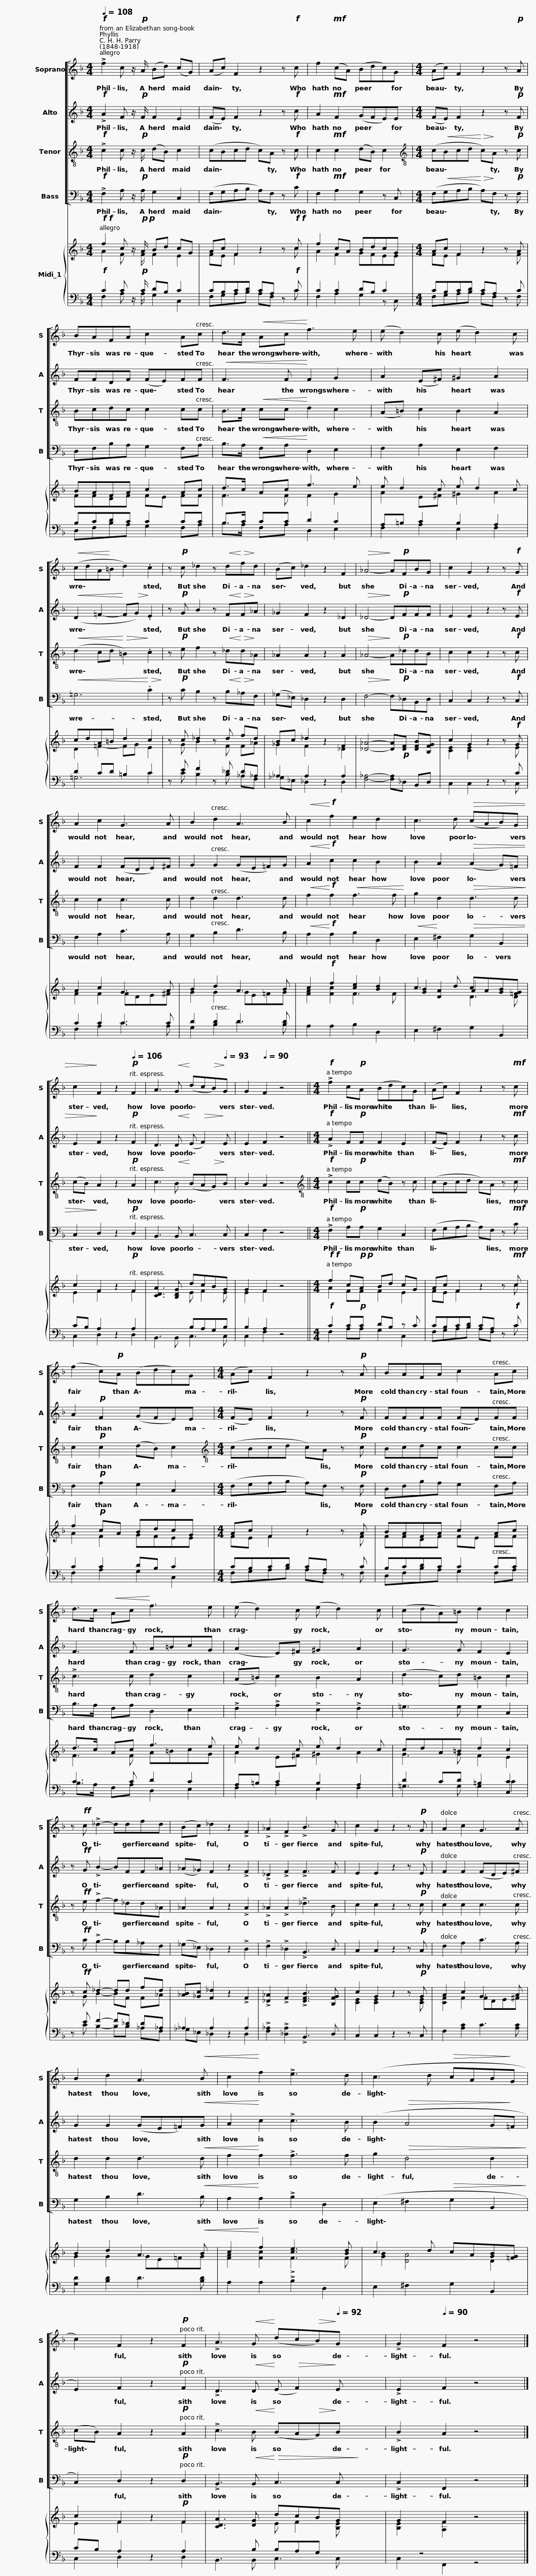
X:1
%%score [ 1 2 3 4 ] { ( 5 6 ) | ( 7 8 ) }
L:1/8
Q:1/4=108
M:4/4
I:linebreak $
K:F
V:1 treble
V:2 treble
V:3 treble-8
V:4 bass
V:5 treble
V:6 treble
V:7 bass
V:8 bass
V:1
!f! !>!f2 c z/!p! A/ (Bd) (cG) | (Ac) F2 z2 z!f! c | f2!mf! (cA) (Bdc)G |$[M:4/4] (Ac) F2 z2 z!p! A | BAFA c2 Ac | %5
 d>c!<(! Ac!<)! f3 e |$ (e d2) c (e d2) c |!<(! (cdA!<)!=B d2) .c2 | z!p! c _d2 z!<(! d!<)!!>(!f!>)!d | (Bc) _d2 z2 F2 |$ %10
!>(! _A4-!>)! A!p!FBG | c2 G2 z2 z!f! G | A2 c2 G3 A | B2 d2 A3 B |$!<(! c2!<)!!f! f2 e2 d2 | %15
 c3 d!>(! (cAB)G | c2!>)! F2 z2!p![Q:1/4=106] F2 |[Q:1/4=102] A3[Q:1/4=99]!<(! G!<)![Q:1/4=97] (d[Q:1/4=96]c[Q:1/4=94]!>(!B)!>)![Q:1/4=93]G |[Q:1/4=91] G2[Q:1/4=90] F2 z4 ||$[M:4/4]!f! !>!f2 c!p!A (Bdc)G | %20
 (Ac) F2 z2 z!mf! c | (f2 c)!p!A (Bdc)G |$[M:4/4] (Ac) F2 z2 z!p! A | BAFA c2 Ac | d>c!<(! Ac!<)! f3 e |$ %25
 (e d2) c (e d2) c | (cdA)=B d2 c2 | z!ff! c !>!_d2- ddfd | (Bc) _d2 z2 !>!F2 |$ !>!_A2 !>!F2 !>!B3 G | %30
 c2 G2 z2 z!p! G | A2 c2 G3 A | B2 d2 A3!<(! B | c2!<)! f2 !>!e3 d |$ (c3 d!>(! cAB!>)!G | %35
 c2) F2 z2!p! F2 |[Q:1/4=98] !>!A3[Q:1/4=96]!<(! G!<)![Q:1/4=95] (d[Q:1/4=94]c[Q:1/4=93]!>(!B)!>)![Q:1/4=92]G x3 |[Q:1/4=90] !>!G2[Q:1/4=90] F2 z4 |] %38
V:2
!f! !>!A2 F z/!p! F/ F2 E2 | (FE) F2 z2 z!f! c | A2!mf! F2 (GFE)E |$[M:4/4] (FE) F2 z2 z!p! F | FFDF (FE)FF | %5
!<(! F3 F!<)! F2 G2 |$ A2 (E^F) ^G2 A2 |!<(! (D2 =F2-!<)! F!>(!G)!>)! .E2 | z!p! G B2 z!<(! F!<)!!>(!F!>)!_A | _G2 F2 z2 _D2 |$ %10
!>(! _D4-!>)! D!p!FFF | E2 E2 z2 z!f! E | F2 F2 (FDE)^F | G2 G2 (GE=F)G |$!<(! A2!<)!!f! c2 c2 B2 | %15
 B2 A2!>(! (A2 G)=F | E2!>)! F2 z2!p! F2 | D3!<(! D!<)! (E!>(! F2)!>)! E | E2 F2 z4 ||$[M:4/4]!f! !>!A2 F!p!F F2 E2 | %20
 (FE) F2 z2 z!mf! c | A2!p! F2 (GFE)E |$[M:4/4] (FE) F2 z2 z!p! F | FFFF (FE)FF | F3 F A=BcG |$ %25
 (A2 E)^F ^G2 A2 | G3 G F2 E2 | z!ff! G !>!B2- BFF_A | (_A_G) F2 z2 !>!F2 |$ !>!_D2 !>!F2 !>!F3 F | %30
 E2 E2 z2 z!p! E | F2 F2 (FDE)^F | G2 G2 (GE=F)!<(!G | A2!<)! c2 !>!c3 B |$ (B2!>(! A4 G!>)!=F | %35
 E2) F2 z2!p! F2 | !>!D3!<(! D!<)! (E!>(! F2)!>)! E x3 | !>!E2 F2 z4 |] %38
V:3
!f! !>!c2 c z/!p! c/ (dB) c2 | (cBcd c)A z!f! c | c2!mf! c2 (dB) c2 |$[M:4/4][K:treble-8] (c!<(!Bcd!<)!!>(! c)!>)!A z!p! c | Bcdc c2 cc | %5
 B>c!<(! cc!<)! d2 c2 |$ (A=B) c2 B2 A2 |!<(! (d2 cd!<)!!>(! =B2)!>)! .c2 | z!p! e f2 z!<(! _d!<)!!>(!d!>)!_A | _A2 A2 z2 A2 |$ %10
!>(! _A4-!>)! A!p!_ddB | c2 c2 z2 z!f! c | c2 c2 c3 c | d2 d2 d3 d |$!<(! f2!<)!!f! f2!<(! f3 f!<)! | %15
 g2 d2!>(! d3 d!>)! | (cB) A2 z2!p! A2 | c3!<(! B!<)! (BA!>(!G)!>)!B | B2 A2 z4 ||$[M:4/4][K:treble-8]!f! !>!c2 c!p!c (dB) z c | %20
 (cBcd c)A z!mf! c | c2!p! c2 (dB) c2 |$[M:4/4][K:treble-8] (cBcd c)A z!p! c | Bcdc c2 cc | !>!c3 c d2 c2 |$ %25
 (A=B) c2 B2 A2 | (d2 c)d =B2 c2 | z!ff! e !>!f2- f_dd_A | _A2 A2 z2 !>!A2 |$ !>!_A2 !>!A2 !>!_d3 B | %30
 c2 c2 z2 z!p! c | c2 c2 c3 c | d2 d2 d3!<(! d | f2!<)! f2 !>!f3 f |$ g2!>(! d4 d2!>)! | %35
 (cB) A2 z2!p! A2 | !>!c3!<(! B!<)! (BA!>(!G)!>)!B x3 | !>!B2 A2 z4 |] %38
V:4
!f! !>!F,2 A, z/!p! A,/ G,2 C,2 | (F,G,A,B, A,)F, z!f! C | F,2!mf! A,2 G,2 z C, |$[M:4/4] (F,!<(!G,A,B,!<)!!>(! A,)!>)!F, z!p! F, | D,F,B,A, G,2 F,A, | %5
 B,>A,!<(! F,A,!<)! D,2 E,2 |$ F,2 A,2 E,2 F,2 |!<(! =G,6!<)!!>(! .C2!>)! | z!p! C B,2 z!<(! B,!<)!!>(!_A,!>)!F, | (_G,_E,) _D,2 z2 D,2 |$ %10
!>(! F,4-!>)! F,!p!_D,B,,D, | C,2 C,2 z2 z!f! C, | F,2 A,2 C3 A, | G,2 B,2 D3 B, |$!<(! A,2!<)!!f! A,2 B,2 D,2 | %15
!<(! E,2!<)! ^F,2!>(! G,2 B,,2 | C,2!>)! D,2 z2!p! D,2 | B,,3 B,, C,3 C, | C,2 F,2 z4 ||$[M:4/4]!f! !>!F,2 A,!p!A, G,2 C,2 | %20
 (F,G,A,B, A,)F, z!mf! C | F,2!p! A,2 G,2 C,2 |$[M:4/4] (F,G,A,B, A,)F, z!p! F, | D,F,B,A, G,2 F,A, | B,>A, F,A, D,2 E,2 |$ %25
 !>!F,2 !>!A,2 !>!E,2 !>!F,2 | =G,3 G, G,2 C,2 | z!ff! C !>!B,2- B,B,_A,F, | (_G,_E,) _D,2 z2 !>!D,2 |$ !>!F,2 !>!_D,2 !>!B,,3 D, | %30
 C,2 C,2 z2 z!p! C, | F,2 A,2 C3 A, | G,2 B,2 D3!<(! B, | A,2!<)! A,2 !>!B,2 D,2 |$ (E,2 ^F,2!>(! G,2 B,,2!>)! | %35
 C,2) D,2 z2!p! D,2 | !>!B,,3!<(! B,,!<)!!>(! C,3 C,!>)! x3 | !>!C,2 F,,2 z4 |] %38
V:5
!f!!f! f2 c z/!p!!p! A/ Bd cG | Ac F2 z2 z!f!!f! c | f2 cA BdcG |$[M:4/4] Ac F2 z2 z A | BAFA c2 Ac | %5
 d>c Ac f3 e |$ e d2 c e d2 c | cdA=B d2 c2 | z c _d2 z d fd | Bc _d2 z2 F2 |$ %10
 [_D_A]4- [DA]!p![DF] [DFB][B,FG] | c2 G2 z2 z!f! G | A2 c2 G3 A | B2 d2 A3 B |$ c2!f! f2 [ce]2 [Bd]2 | %15
 c3 d cA[GB][=FG] | c2 F2 z2!p! F2 | [CDA]3 [B,DG] dcBG | G2 F2 z4 ||$[M:4/4]!f!!f! f2 c!p!!p!A Bd cG | %20
 Ac F2 z2 z!mf! c | f2!p! cA BdcG |$[M:4/4] Ac F2 z2 z!p! A | BAFA c2 Ac | d>c Ac f3 e |$ %25
 e d2 c e d2 c | cdA=B d2 c2 | z!ff! c _d2- dd fd | [_AB][_Gc] [F_d]2 z2 !>!F2 |$ !>![_D_A]2 !>!F2 !>![DFB]3 [B,FG] | %30
 c2 G2 z2 z!p! G | A2 c2 G3 A | B2 d2 A3!<(! B | c2!<)! f2 [ce]3 [Bd] |$ c3 d cA[GB][=FG] | %35
 c2 F2 z2!p! F2 | [CDA]3 [DG] dcBG x3 | G2 F2 z4 |] %38
V:6
 A2 F z/ F/ F2 E2 | FE F2 z2 z c | A2 F2 GFEE |$[M:4/4] FE F2 z2 z F | FFDF FE FF | %5
 F3 F F2 G2 |$ A2 E^F ^G2 A2 | D2 =F2- FG E2 | z G B2 z F F_A | _G2 F2 z2 _D2 |$ %10
 x4 x x3 | [CE]2 [CE]2 z2 z E | F2 F2 FDE^F | G2 G2 GE=FG |$ [FA]2 [Fc]2 F3 F | %15
 [GB]2 [DA]2 A2 x2 | E2 F2 z2 F2 | x4 E F2 E | E2 F2 z4 ||$[M:4/4] A2 FF F2 E2 | %20
 FE F2 z2 z c | A2 F2 GFEE |$[M:4/4] FE F2 z2 z F | FFDF FE FF | F3 F A=BcG |$ %25
 A2 E^F ^G2 A2 | G3 G F2 E2 | z G B2- BF F_A | x4 z2 x2 |$ x4 x/ x7/2 | %30
 [CE]2 [CE]2 z2 z [CE] | [CF]2 F2 FDE^F | G2 G2 GE=FG | [FA]2 [Fc]2 !>!F3 F |$ [GB]2 [DA]4 D2 | %35
 E2 F2 z2 F2 | x4 E F2 [B,E] x3 | [B,E]2 [A,F]2 z4 |] %38
V:7
!f! C2 C z/!p! C/ DB, C2 | CB,CD CA, z!f! C | C2 C2 DB, C2 |$[M:4/4] CB,CD CA, z C | B,CDC C2 CC | %5
 B,>C CC D2 C2 |$ A,=B, C2 B,2 A,2 | D2 CD =B,2 C2 | z E F2 z _D D_A, | _A,2 A,2 z2 A,2 |$ %10
 x4 x x3 | x4 z2 z C | C2 C2 C3 C | D2 D2 D3 D |$ x8 | %15
 x4[I:staff -1] D3 D |[I:staff +1] CB, A,2 z2 A,2 | x4 B,A,G,B, | B,2 A,2 z4 ||$[M:4/4]!f! C2 C!p!C DB, z C | %20
 CB,CD CA, z!f! C | C2 C2 DB, C2 |$[M:4/4] CB,CD CA, z C | B,CDC C2 CC | C3 C D2 C2 |$ %25
 A,=B, C2 B,2 A,2 | D2 CD =B,2 [C,C]2 | z E F2- F_D D_A, | _A,2 A,2 z2 A,2 |$ !>![F,_A,]2 !>![_D,A,]2 !>!B,,3 D, | %30
 C,2 C,2 z2 z C, | F,2 [A,C]2 C3 [A,C] | [G,D]2 [B,D]2 D3 [B,D] | A,2 A,2 !>!B,2 D,2 |$ x6 x2 | %35
 CB, A,2 z2 A,2 | x3 B, B,A,G, x4 | x z4 x3 |] %38
V:8
 F,2 A, z/ A,/ G,2 C,2 | F,G,A,B, A,F, z C | F,2 A,2 G,2 z C, |$[M:4/4] F,G,A,B, A,F, z F, | D,F,B,A, G,2 F,A, | %5
 B,>A, F,A, D,2 E,2 |$ F,2 A,2 E,2 F,2 | =G,6 C2 | z C B,2 z B, _A,F, | _G,_E, _D,2 z2 D,2 |$ %10
 [F,_A,]4- [F,A,]_D, B,,D, | C,2 C,2 z2 z C, | F,2 A,2 C3 A, | G,2 B,2 D3 B, |$ A,2 A,2 B,2 D,2 | %15
 E,2 ^F,2 G,2 B,,2 | C,2 D,2 z2 D,2 | B,,3 B,, C,3 C, | C,2 F,2 z4 ||$[M:4/4] F,2 A,A, G,2 C,2 | %20
 F,G,A,B, A,F, z C | F,2 A,2 G,2 C,2 |$[M:4/4] F,G,A,B, A,F, z F, | D,F,B,A, G,2 F,A, | B,>A, F,A, D,2 E,2 |$ %25
 F,2 A,2 E,2 F,2 | =G,3 G, G,2 C2 | z C B,2- B,B, _A,F, | _G,_E, _D,2 z2 D,2 |$ x8 | %30
 x8 | x8 | x8 | x8 |$ E,2 ^F,2 G,2 B,,2 | %35
 C,2 D,2 z2 D,2 | B,,3 B,, C,3 C, x3 | C,2 F,,2 z4 |] %38
